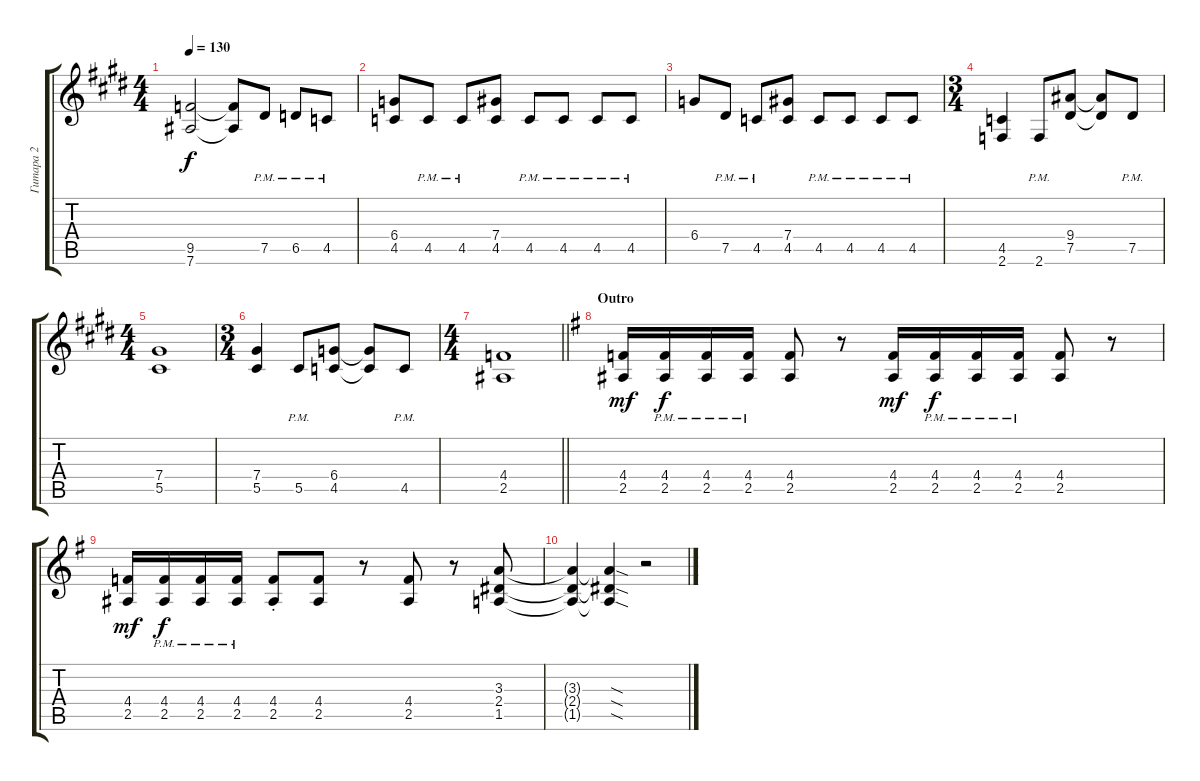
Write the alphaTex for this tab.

\track ("Гитара 2" "Гитара 2") {instrument distortionguitar}
\staff {score tabs}
\tuning (Eb4 Bb3 Gb3 Db3 Ab2 Eb2) {hide}
\ts (4 4)
\tempo 130
\clef g2
\ks c#minor
(9.5{t} 7.6{t}).2{dy f} (9.5{t} 7.6{t}).8 7.5{pm}.8 6.5{pm}.8 4.5{pm}.8 |
(6.4 4.5).8 4.5{pm}.8 4.5{pm}.8 (7.4 4.5).8 4.5{pm}.8 4.5{pm}.8 4.5{pm}.8 4.5{pm}.8 |
6.4.8 7.5{pm}.8 4.5{pm}.8 (7.4 4.5).8 4.5{pm}.8 4.5{pm}.8 4.5{pm}.8 4.5{pm}.8 |
\ts (3 4)
(4.5 2.6).4 2.6{pm}.8 (9.4 7.5).8 (9.4{t} 7.5{t}).8 7.5{pm}.8 |
\ts (4 4)
(7.4 5.5).1 |
\ts (3 4)
(7.4 5.5).4 5.5{pm}.8 (6.4 4.5).8 (6.4{t} 4.5{t}).8 4.5{pm}.8 |
\ts (4 4)
\barLineRight lightlight
(4.4 2.5).1 |
\section ("" "Outro")
\ks eminor
(4.4 2.5).16{dy mf} (4.4{pm} 2.5{pm}).16{dy f} (4.4{pm} 2.5{pm}).16 (4.4{pm} 2.5{pm}).16 (4.4 2.5).8 r.8 (4.4 2.5).16{dy mf} (4.4{pm} 2.5{pm}).16{dy f} (4.4{pm} 2.5{pm}).16 (4.4{pm} 2.5{pm}).16 (4.4 2.5).8 r.8 |
(4.4 2.5).16{dy mf} (4.4{pm} 2.5{pm}).16{dy f} (4.4{pm} 2.5{pm}).16 (4.4{pm} 2.5{pm}).16 (4.4{st} 2.5{st}).8 (4.4 2.5).8 r.8 (4.4 2.5).8 r.8 (3.3 2.4 1.5).8 |
(3.3{t} 2.4{t} 1.5{t}).4 (3.3{sod t} 2.4{sod t} 1.5{sod t}).4 r.2
